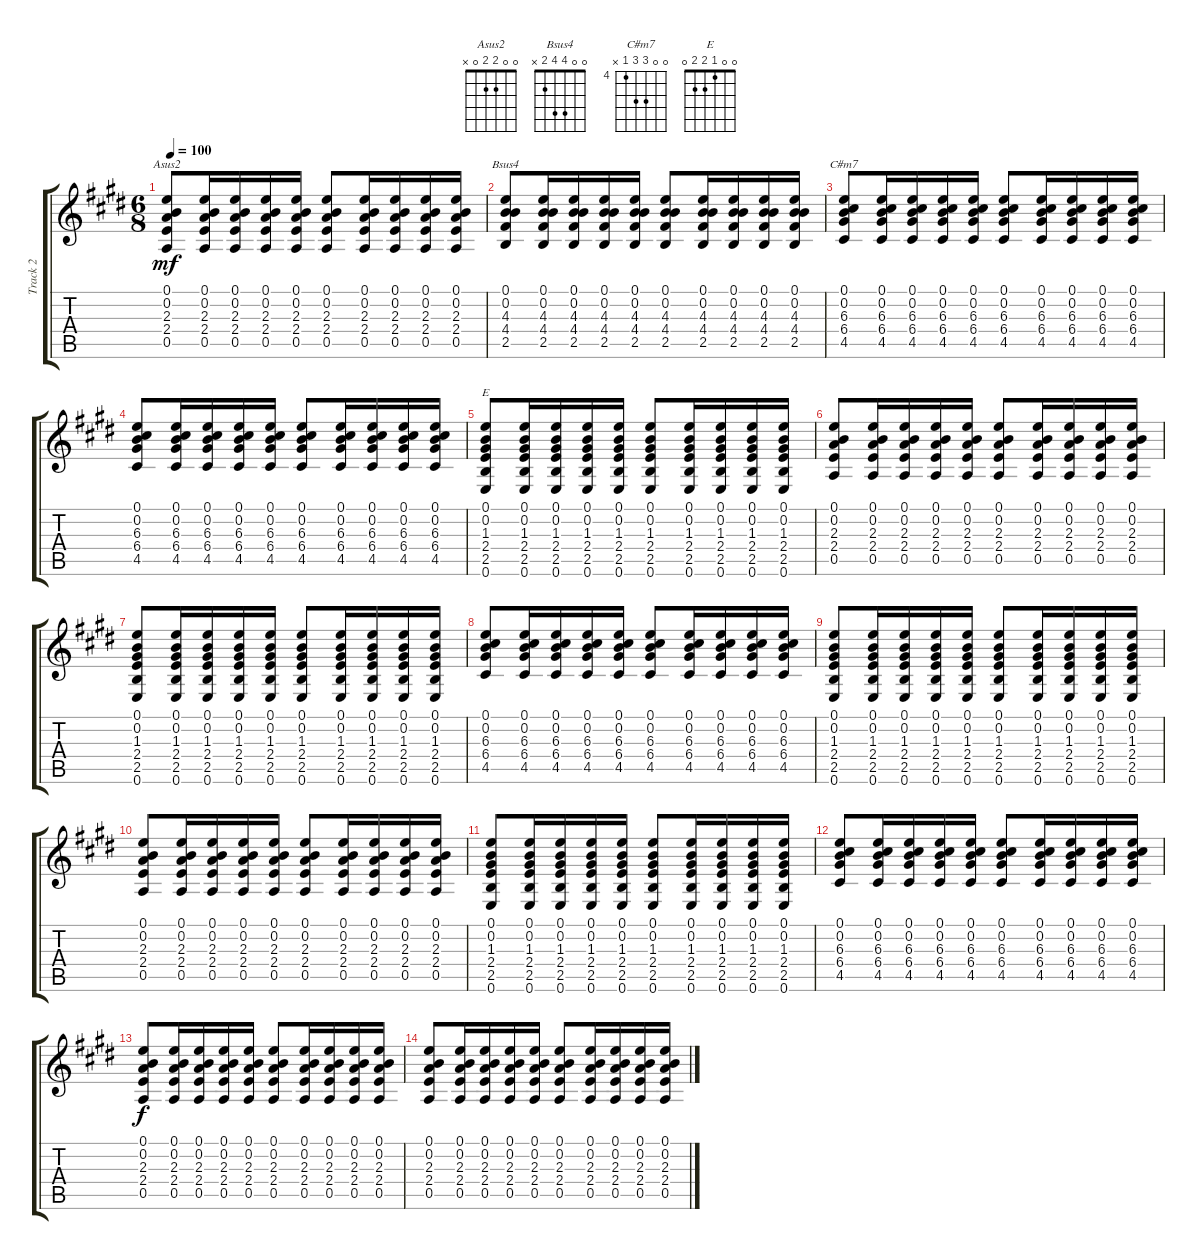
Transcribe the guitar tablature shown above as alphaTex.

\track ("Track 2" "Track 2") {instrument acousticguitarsteel}
\staff {score tabs}
\tuning (E4 B3 G3 D3 A2 E2) {hide}
\chord ("Asus2" 0 0 2 2 0 x)
\chord ("Bsus4" 0 0 4 4 2 x)
\chord ("C#m7" 0 0 6 6 4 x) {firstfret 4}
\chord ("E" 0 0 1 2 2 0)
\ts (6 8)
\tempo 100
\clef g2
\ks c#minor
(0.1 0.2 2.3 2.4 0.5).8{ch "Asus2" dy mf} (0.1 0.2 2.3 2.4 0.5).16 (0.1 0.2 2.3 2.4 0.5).16 (0.1 0.2 2.3 2.4 0.5).16 (0.1 0.2 2.3 2.4 0.5).16 (0.1 0.2 2.3 2.4 0.5).8 (0.1 0.2 2.3 2.4 0.5).16 (0.1 0.2 2.3 2.4 0.5).16 (0.1 0.2 2.3 2.4 0.5).16 (0.1 0.2 2.3 2.4 0.5).16 |
(0.1 0.2 4.3 4.4 2.5).8{ch "Bsus4"} (0.1 0.2 4.3 4.4 2.5).16 (0.1 0.2 4.3 4.4 2.5).16 (0.1 0.2 4.3 4.4 2.5).16 (0.1 0.2 4.3 4.4 2.5).16 (0.1 0.2 4.3 4.4 2.5).8 (0.1 0.2 4.3 4.4 2.5).16 (0.1 0.2 4.3 4.4 2.5).16 (0.1 0.2 4.3 4.4 2.5).16 (0.1 0.2 4.3 4.4 2.5).16 |
(0.1 0.2 6.3 6.4 4.5).8{ch "C#m7"} (0.1 0.2 6.3 6.4 4.5).16 (0.1 0.2 6.3 6.4 4.5).16 (0.1 0.2 6.3 6.4 4.5).16 (0.1 0.2 6.3 6.4 4.5).16 (0.1 0.2 6.3 6.4 4.5).8 (0.1 0.2 6.3 6.4 4.5).16 (0.1 0.2 6.3 6.4 4.5).16 (0.1 0.2 6.3 6.4 4.5).16 (0.1 0.2 6.3 6.4 4.5).16 |
(0.1 0.2 6.3 6.4 4.5).8 (0.1 0.2 6.3 6.4 4.5).16 (0.1 0.2 6.3 6.4 4.5).16 (0.1 0.2 6.3 6.4 4.5).16 (0.1 0.2 6.3 6.4 4.5).16 (0.1 0.2 6.3 6.4 4.5).8 (0.1 0.2 6.3 6.4 4.5).16 (0.1 0.2 6.3 6.4 4.5).16 (0.1 0.2 6.3 6.4 4.5).16 (0.1 0.2 6.3 6.4 4.5).16 |
(0.1 0.2 1.3 2.4 2.5 0.6).8{ch "E"} (0.1 0.2 1.3 2.4 2.5 0.6).16 (0.1 0.2 1.3 2.4 2.5 0.6).16 (0.1 0.2 1.3 2.4 2.5 0.6).16 (0.1 0.2 1.3 2.4 2.5 0.6).16 (0.1 0.2 1.3 2.4 2.5 0.6).8 (0.1 0.2 1.3 2.4 2.5 0.6).16 (0.1 0.2 1.3 2.4 2.5 0.6).16 (0.1 0.2 1.3 2.4 2.5 0.6).16 (0.1 0.2 1.3 2.4 2.5 0.6).16 |
(0.1 0.2 2.3 2.4 0.5).8 (0.1 0.2 2.3 2.4 0.5).16 (0.1 0.2 2.3 2.4 0.5).16 (0.1 0.2 2.3 2.4 0.5).16 (0.1 0.2 2.3 2.4 0.5).16 (0.1 0.2 2.3 2.4 0.5).8 (0.1 0.2 2.3 2.4 0.5).16 (0.1 0.2 2.3 2.4 0.5).16 (0.1 0.2 2.3 2.4 0.5).16 (0.1 0.2 2.3 2.4 0.5).16 |
(0.1 0.2 1.3 2.4 2.5 0.6).8 (0.1 0.2 1.3 2.4 2.5 0.6).16 (0.1 0.2 1.3 2.4 2.5 0.6).16 (0.1 0.2 1.3 2.4 2.5 0.6).16 (0.1 0.2 1.3 2.4 2.5 0.6).16 (0.1 0.2 1.3 2.4 2.5 0.6).8 (0.1 0.2 1.3 2.4 2.5 0.6).16 (0.1 0.2 1.3 2.4 2.5 0.6).16 (0.1 0.2 1.3 2.4 2.5 0.6).16 (0.1 0.2 1.3 2.4 2.5 0.6).16 |
(0.1 0.2 6.3 6.4 4.5).8 (0.1 0.2 6.3 6.4 4.5).16 (0.1 0.2 6.3 6.4 4.5).16 (0.1 0.2 6.3 6.4 4.5).16 (0.1 0.2 6.3 6.4 4.5).16 (0.1 0.2 6.3 6.4 4.5).8 (0.1 0.2 6.3 6.4 4.5).16 (0.1 0.2 6.3 6.4 4.5).16 (0.1 0.2 6.3 6.4 4.5).16 (0.1 0.2 6.3 6.4 4.5).16 |
(0.1 0.2 1.3 2.4 2.5 0.6).8 (0.1 0.2 1.3 2.4 2.5 0.6).16 (0.1 0.2 1.3 2.4 2.5 0.6).16 (0.1 0.2 1.3 2.4 2.5 0.6).16 (0.1 0.2 1.3 2.4 2.5 0.6).16 (0.1 0.2 1.3 2.4 2.5 0.6).8 (0.1 0.2 1.3 2.4 2.5 0.6).16 (0.1 0.2 1.3 2.4 2.5 0.6).16 (0.1 0.2 1.3 2.4 2.5 0.6).16 (0.1 0.2 1.3 2.4 2.5 0.6).16 |
(0.1 0.2 2.3 2.4 0.5).8 (0.1 0.2 2.3 2.4 0.5).16 (0.1 0.2 2.3 2.4 0.5).16 (0.1 0.2 2.3 2.4 0.5).16 (0.1 0.2 2.3 2.4 0.5).16 (0.1 0.2 2.3 2.4 0.5).8 (0.1 0.2 2.3 2.4 0.5).16 (0.1 0.2 2.3 2.4 0.5).16 (0.1 0.2 2.3 2.4 0.5).16 (0.1 0.2 2.3 2.4 0.5).16 |
(0.1 0.2 1.3 2.4 2.5 0.6).8 (0.1 0.2 1.3 2.4 2.5 0.6).16 (0.1 0.2 1.3 2.4 2.5 0.6).16 (0.1 0.2 1.3 2.4 2.5 0.6).16 (0.1 0.2 1.3 2.4 2.5 0.6).16 (0.1 0.2 1.3 2.4 2.5 0.6).8 (0.1 0.2 1.3 2.4 2.5 0.6).16 (0.1 0.2 1.3 2.4 2.5 0.6).16 (0.1 0.2 1.3 2.4 2.5 0.6).16 (0.1 0.2 1.3 2.4 2.5 0.6).16 |
(0.1 0.2 6.3 6.4 4.5).8 (0.1 0.2 6.3 6.4 4.5).16 (0.1 0.2 6.3 6.4 4.5).16 (0.1 0.2 6.3 6.4 4.5).16 (0.1 0.2 6.3 6.4 4.5).16 (0.1 0.2 6.3 6.4 4.5).8 (0.1 0.2 6.3 6.4 4.5).16 (0.1 0.2 6.3 6.4 4.5).16 (0.1 0.2 6.3 6.4 4.5).16 (0.1 0.2 6.3 6.4 4.5).16 |
(0.1 0.2 2.3 2.4 0.5).8{dy f} (0.1 0.2 2.3 2.4 0.5).16 (0.1 0.2 2.3 2.4 0.5).16 (0.1 0.2 2.3 2.4 0.5).16 (0.1 0.2 2.3 2.4 0.5).16 (0.1 0.2 2.3 2.4 0.5).8 (0.1 0.2 2.3 2.4 0.5).16 (0.1 0.2 2.3 2.4 0.5).16 (0.1 0.2 2.3 2.4 0.5).16 (0.1 0.2 2.3 2.4 0.5).16 |
(0.1 0.2 2.3 2.4 0.5).8 (0.1 0.2 2.3 2.4 0.5).16 (0.1 0.2 2.3 2.4 0.5).16 (0.1 0.2 2.3 2.4 0.5).16 (0.1 0.2 2.3 2.4 0.5).16 (0.1 0.2 2.3 2.4 0.5).8 (0.1 0.2 2.3 2.4 0.5).16 (0.1 0.2 2.3 2.4 0.5).16 (0.1 0.2 2.3 2.4 0.5).16 (0.1 0.2 2.3 2.4 0.5).16
